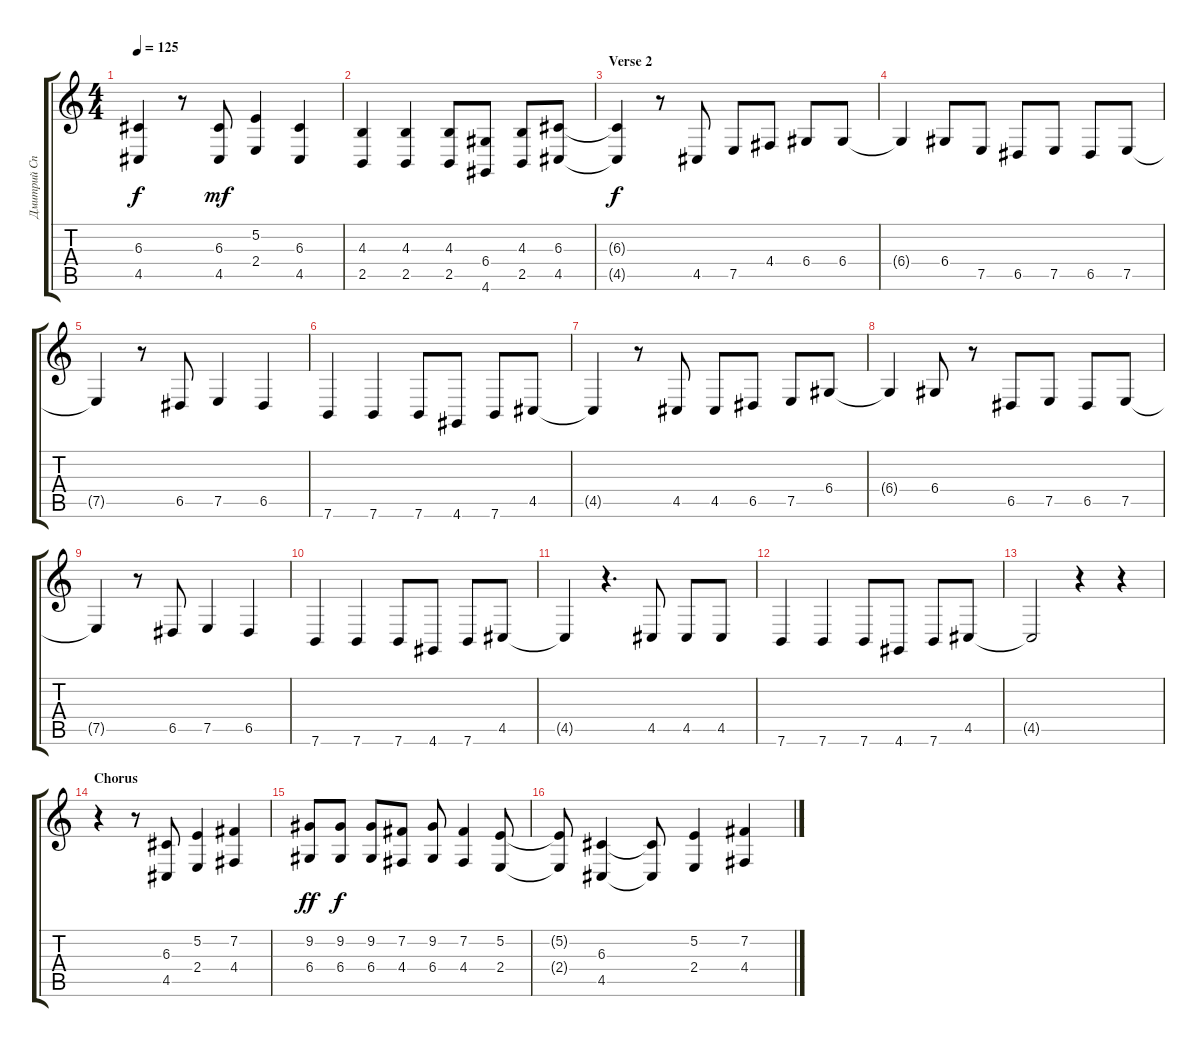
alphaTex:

\track ("Дмитрий Спирин (Vocal)" "Дмитрий Сп") {instrument cello}
\staff {score tabs}
\tuning (E4 B3 G3 D3 A2 E2) {hide}
\ts (4 4)
\tempo 125
\clef g2
\ks c
(6.3{t} 4.5{t}).4{dy f} r.8 (6.3 4.5).8{dy mf} (5.2 2.4).4 (6.3 4.5).4 |
(4.3 2.5).4 (4.3 2.5).4 (4.3 2.5).8 (6.4 4.6).8 (4.3 2.5).8 (6.3 4.5).8 |
\section ("" "Verse 2")
(6.3{t} 4.5{t}).4{dy f} r.8 4.5.8 7.5.8 4.4.8 6.4.8 6.4.8 |
6.4{t}.4 6.4.8 7.5.8 6.5.8 7.5.8 6.5.8 7.5.8 |
7.5{t}.4 r.8 6.5.8 7.5.4 6.5.4 |
7.6.4 7.6.4 7.6.8 4.6.8 7.6.8 4.5.8 |
4.5{t}.4 r.8 4.5.8 4.5.8 6.5.8 7.5.8 6.4.8 |
6.4{t}.4 6.4.8 r.8 6.5.8 7.5.8 6.5.8 7.5.8 |
7.5{t}.4 r.8 6.5.8 7.5.4 6.5.4 |
7.6.4 7.6.4 7.6.8 4.6.8 7.6.8 4.5.8 |
4.5{t}.4 r.4{d} 4.5.8 4.5.8 4.5.8 |
7.6.4 7.6.4 7.6.8 4.6.8 7.6.8 4.5.8 |
4.5{t}.2 r.4 r.4 |
\section ("" "Chorus")
r.4 r.8 (6.3 4.5).8 (5.2 2.4).4 (7.2 4.4).4 |
(9.2 6.4).8{dy ff} (9.2 6.4).8{dy f} (9.2 6.4).8 (7.2 4.4).8 (9.2 6.4).8 (7.2 4.4).4 (5.2 2.4).8 |
(5.2{t} 2.4{t}).8 (6.3 4.5).4 (6.3{t} 4.5{t}).8 (5.2 2.4).4 (7.2 4.4).4
